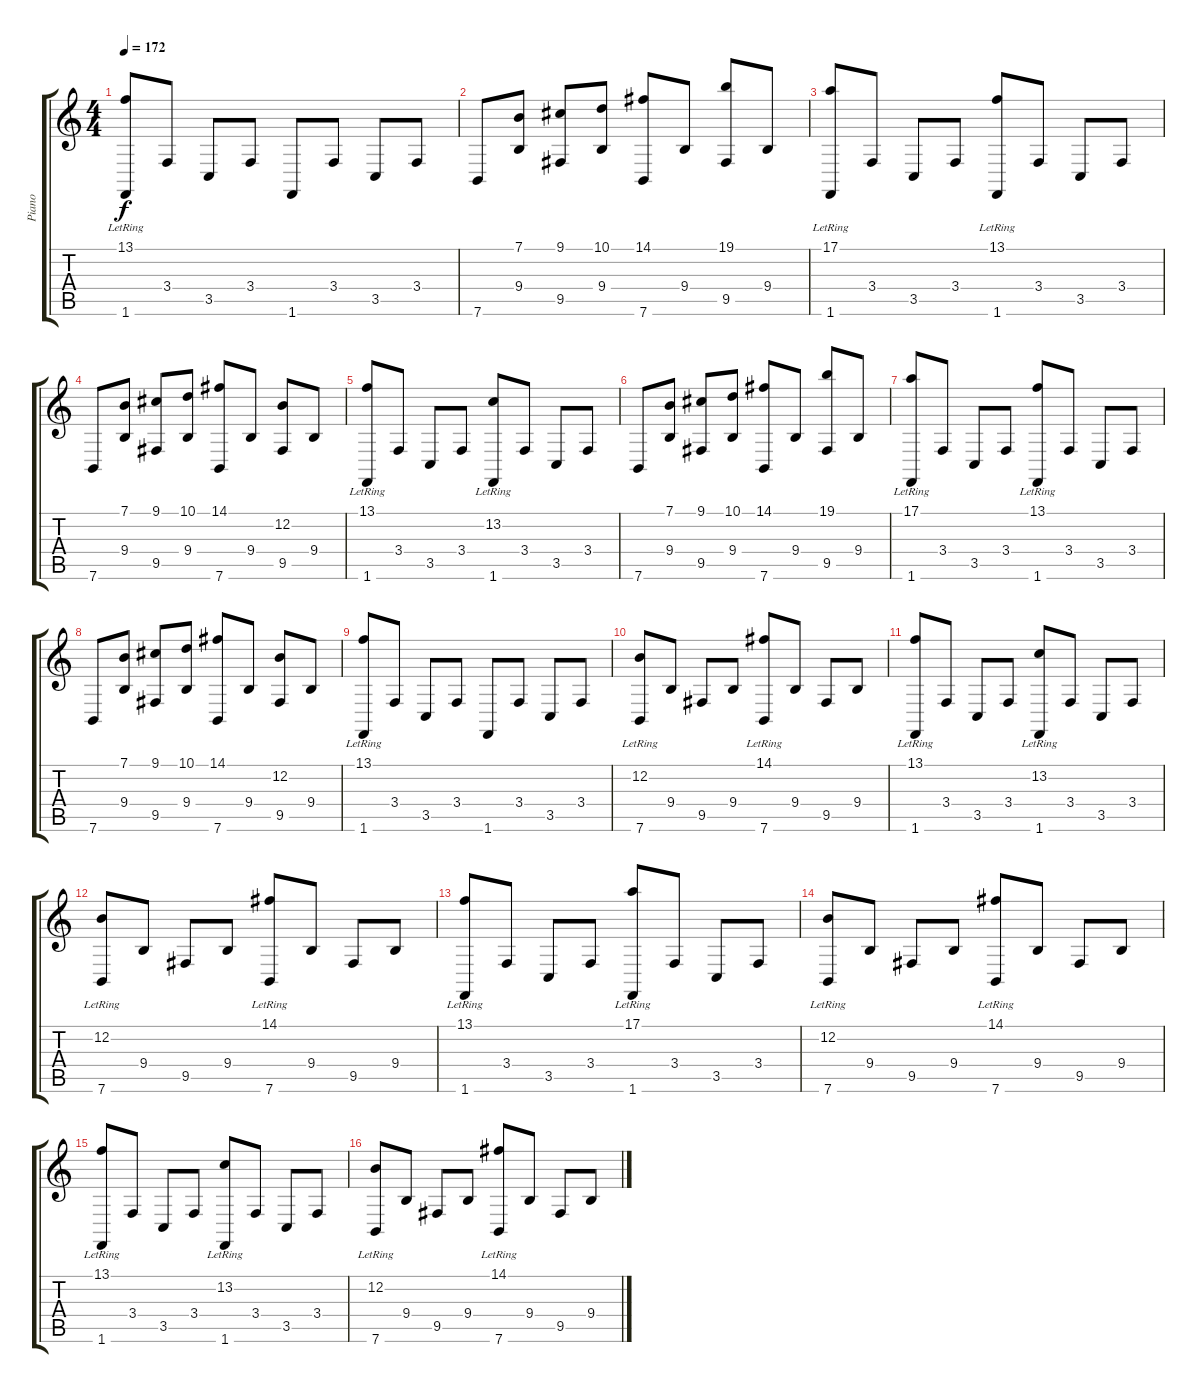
\track ("Piano" "Piano") {instrument brightacousticpiano}
\staff {score tabs}
\tuning (E4 B3 G3 D3 A2 E2) {hide}
\ts (4 4)
\tempo 172
\clef g2
\ks c
(13.1{lr} 1.6).8{dy f} 3.4.8 3.5.8 3.4.8 1.6.8 3.4.8 3.5.8 3.4.8 |
7.6.8 (7.1 9.4).8 (9.1 9.5).8 (10.1 9.4).8 (14.1 7.6).8 9.4.8 (19.1 9.5).8 9.4.8 |
(17.1{lr} 1.6).8 3.4.8 3.5.8 3.4.8 (13.1{lr} 1.6).8 3.4.8 3.5.8 3.4.8 |
7.6.8 (7.1 9.4).8 (9.1 9.5).8 (10.1 9.4).8 (14.1 7.6).8 9.4.8 (12.2 9.5).8 9.4.8 |
(13.1{lr} 1.6).8 3.4.8 3.5.8 3.4.8 (13.2{lr} 1.6).8 3.4.8 3.5.8 3.4.8 |
7.6.8 (7.1 9.4).8 (9.1 9.5).8 (10.1 9.4).8 (14.1 7.6).8 9.4.8 (19.1 9.5).8 9.4.8 |
(17.1{lr} 1.6).8 3.4.8 3.5.8 3.4.8 (13.1{lr} 1.6).8 3.4.8 3.5.8 3.4.8 |
7.6.8 (7.1 9.4).8 (9.1 9.5).8 (10.1 9.4).8 (14.1 7.6).8 9.4.8 (12.2 9.5).8 9.4.8 |
(13.1{lr} 1.6).8 3.4.8 3.5.8 3.4.8 1.6.8 3.4.8 3.5.8 3.4.8 |
\section ("" "")
(12.2{lr} 7.6).8 9.4.8 9.5.8 9.4.8 (14.1{lr} 7.6).8 9.4.8 9.5.8 9.4.8 |
(13.1{lr} 1.6).8 3.4.8 3.5.8 3.4.8 (13.2{lr} 1.6).8 3.4.8 3.5.8 3.4.8 |
(12.2{lr} 7.6).8 9.4.8 9.5.8 9.4.8 (14.1{lr} 7.6).8 9.4.8 9.5.8 9.4.8 |
(13.1{lr} 1.6).8 3.4.8 3.5.8 3.4.8 (17.1{lr} 1.6).8 3.4.8 3.5.8 3.4.8 |
\section ("" "")
(12.2{lr} 7.6).8 9.4.8 9.5.8 9.4.8 (14.1{lr} 7.6).8 9.4.8 9.5.8 9.4.8 |
(13.1{lr} 1.6).8 3.4.8 3.5.8 3.4.8 (13.2{lr} 1.6).8 3.4.8 3.5.8 3.4.8 |
(12.2{lr} 7.6).8 9.4.8 9.5.8 9.4.8 (14.1{lr} 7.6).8 9.4.8 9.5.8 9.4.8
